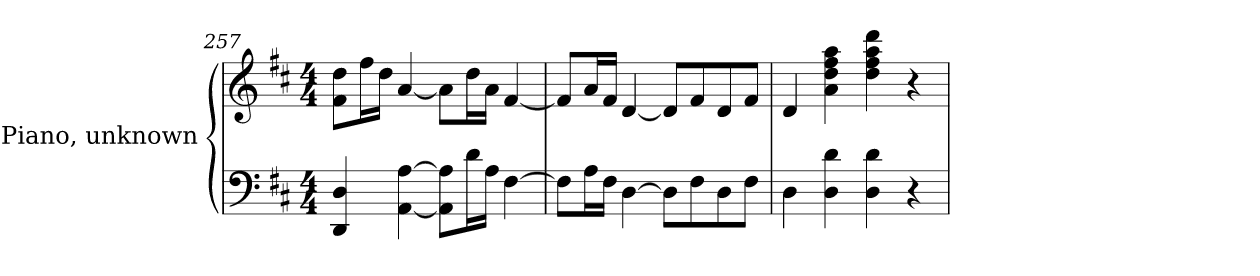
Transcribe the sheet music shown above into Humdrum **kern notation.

**kern	**kern
*part1	*part1
*staff2	*staff1
*I"Piano, unknown	*
*I'Pno.	*
*clefF4	*clefG2
*k[f#c#]	*k[f#c#]
*M4/4	*M4/4
=257	=257
4DD/ 4D/	8f#\ 8dd\L
.	16ff#\L
.	16dd\JJ
[4AA\ [4A\	[4a/
8AA\] 8A\]L	8a\L]
16d\L	16dd\L
16A\JJ	16a\JJ
[4F#\	[4f#/
!!LO:LB:g=z
=258	=258
8F#\L]	8f#/L]
16A\L	16a/L
16F#\JJ	16f#/JJ
[4D\	[4d/
8D\L]	8d/L]
8F#\	8f#/
8D\	8d/
8F#\J	8f#/J
=259	=259
4D\	4d/
4D\ 4d\	4a\ 4dd\ 4ff#\ 4aa\
4D\ 4d\	4dd\ 4ff#\ 4aa\ 4ddd\
4r	4r
=	=
*-	*-
